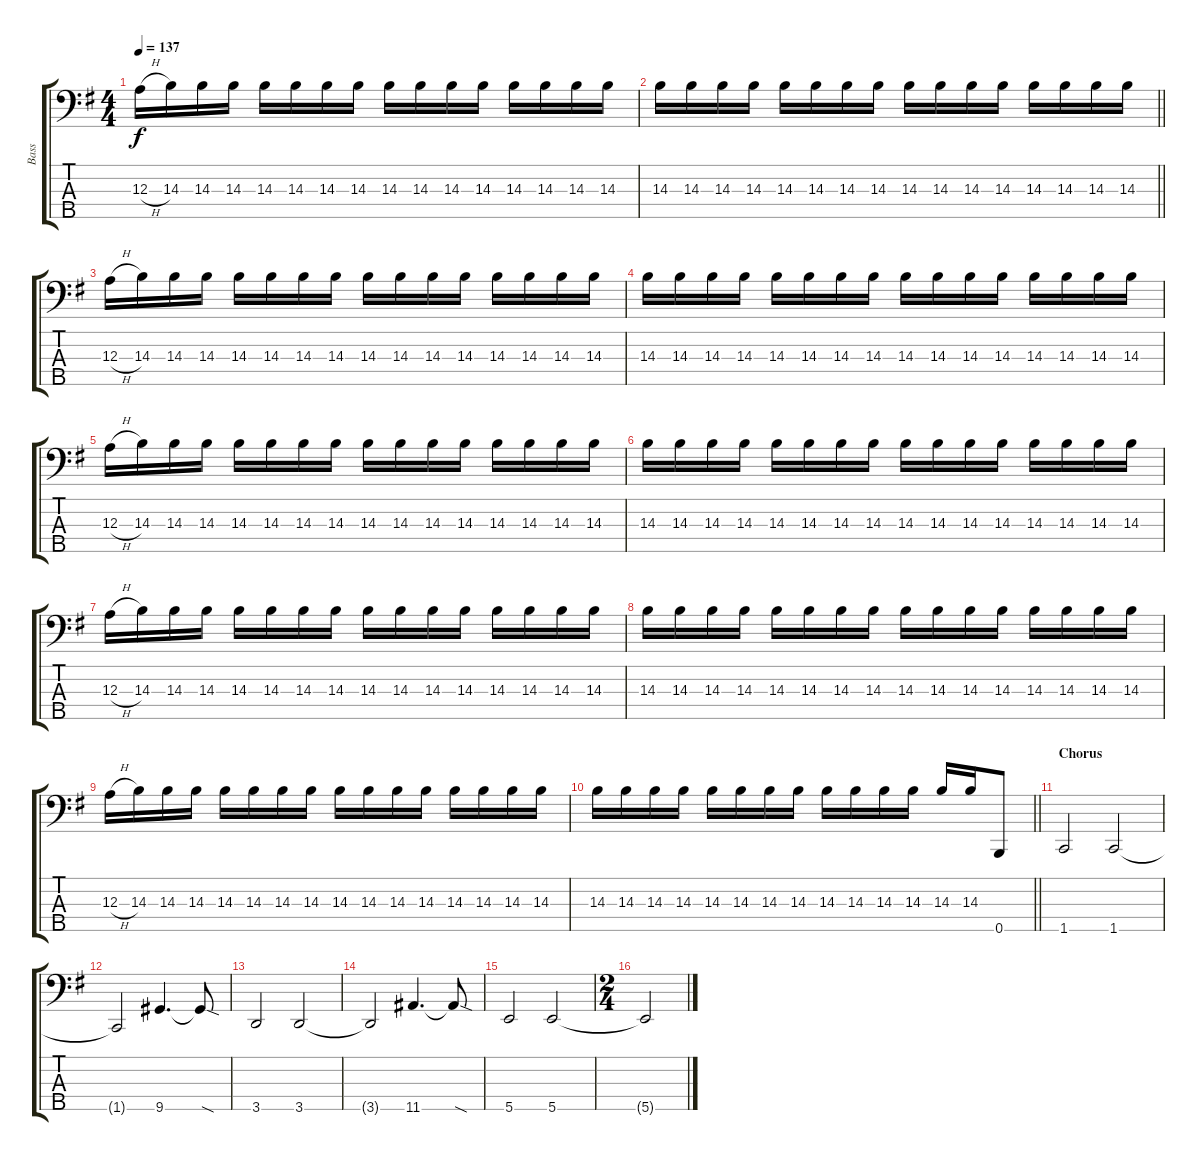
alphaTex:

\track ("Bass" "Bass") {instrument electricbasspick}
\staff {score tabs}
\tuning (G2 D2 A1 E1 B0) {hide}
\ts (4 4)
\tempo 137
\clef f4
\ks eminor
12.3{h}.16{dy f} 14.3.16 14.3.16 14.3.16 14.3.16 14.3.16 14.3.16 14.3.16 14.3.16 14.3.16 14.3.16 14.3.16 14.3.16 14.3.16 14.3.16 14.3.16 |
\barLineRight lightlight
14.3.16 14.3.16 14.3.16 14.3.16 14.3.16 14.3.16 14.3.16 14.3.16 14.3.16 14.3.16 14.3.16 14.3.16 14.3.16 14.3.16 14.3.16 14.3.16 |
12.3{h}.16 14.3.16 14.3.16 14.3.16 14.3.16 14.3.16 14.3.16 14.3.16 14.3.16 14.3.16 14.3.16 14.3.16 14.3.16 14.3.16 14.3.16 14.3.16 |
14.3.16 14.3.16 14.3.16 14.3.16 14.3.16 14.3.16 14.3.16 14.3.16 14.3.16 14.3.16 14.3.16 14.3.16 14.3.16 14.3.16 14.3.16 14.3.16 |
12.3{h}.16 14.3.16 14.3.16 14.3.16 14.3.16 14.3.16 14.3.16 14.3.16 14.3.16 14.3.16 14.3.16 14.3.16 14.3.16 14.3.16 14.3.16 14.3.16 |
14.3.16 14.3.16 14.3.16 14.3.16 14.3.16 14.3.16 14.3.16 14.3.16 14.3.16 14.3.16 14.3.16 14.3.16 14.3.16 14.3.16 14.3.16 14.3.16 |
12.3{h}.16 14.3.16 14.3.16 14.3.16 14.3.16 14.3.16 14.3.16 14.3.16 14.3.16 14.3.16 14.3.16 14.3.16 14.3.16 14.3.16 14.3.16 14.3.16 |
14.3.16 14.3.16 14.3.16 14.3.16 14.3.16 14.3.16 14.3.16 14.3.16 14.3.16 14.3.16 14.3.16 14.3.16 14.3.16 14.3.16 14.3.16 14.3.16 |
12.3{h}.16 14.3.16 14.3.16 14.3.16 14.3.16 14.3.16 14.3.16 14.3.16 14.3.16 14.3.16 14.3.16 14.3.16 14.3.16 14.3.16 14.3.16 14.3.16 |
\barLineRight lightlight
14.3.16 14.3.16 14.3.16 14.3.16 14.3.16 14.3.16 14.3.16 14.3.16 14.3.16 14.3.16 14.3.16 14.3.16 14.3.16 14.3.16 0.5.8 |
\section ("" "Chorus")
1.5.2 1.5.2 |
1.5{t}.2 9.5.4{d} 9.5{sod t}.8 |
3.5.2 3.5.2 |
3.5{t}.2 11.5.4{d} 11.5{sod t}.8 |
5.5.2 5.5.2 |
\ts (2 4)
5.5{t}.2
